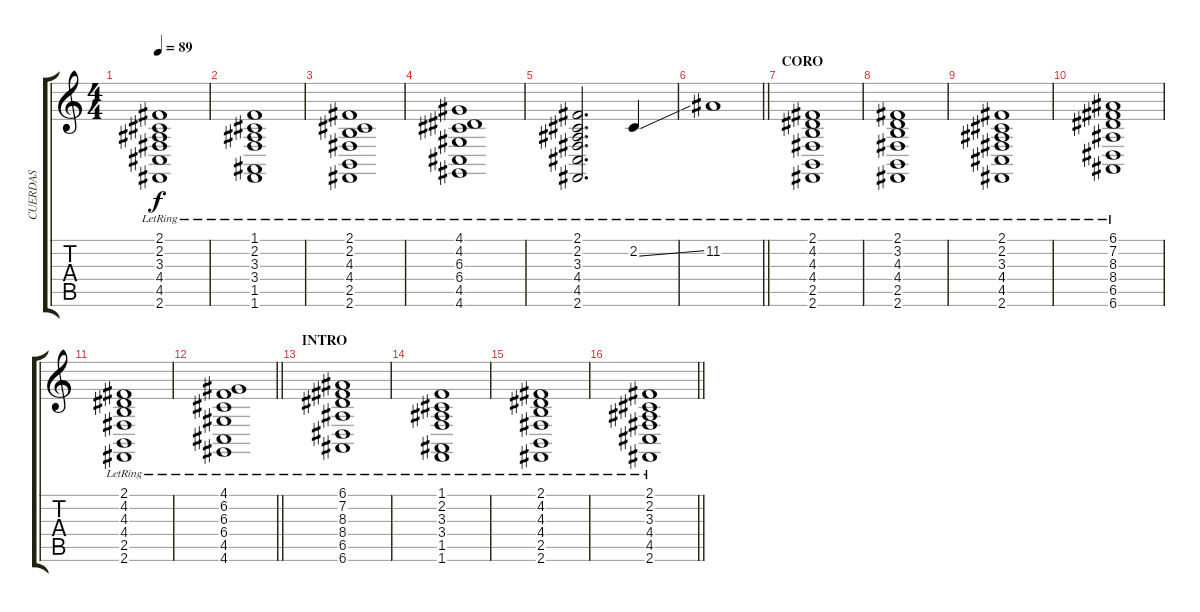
\track ("CUERDAS" "CUERDAS") {instrument synthstrings2}
\staff {score tabs}
\tuning (E4 B3 G3 D3 A2 E2) {hide}
\ts (4 4)
\tempo 89
\clef g2
\ks c
(2.1{lr} 2.2{lr} 3.3{lr} 4.4{lr} 4.5{lr} 2.6{lr}).1{dy f} |
(1.1{lr} 2.2{lr} 3.3{lr} 3.4{lr} 1.5{lr} 1.6{lr}).1 |
(2.1{lr} 2.2{lr} 4.3{lr} 4.4{lr} 2.5{lr} 2.6{lr}).1 |
(4.1{lr} 4.2{lr} 6.3{lr} 6.4{lr} 4.5{lr} 4.6{lr}).1 |
(2.1{lr} 2.2{lr} 3.3{lr} 4.4{lr} 4.5{lr} 2.6{lr}).2{d} 2.2{ss lr}.4{volume 14} |
\barLineRight lightlight
11.2{lr}.1 |
\section ("" "CORO")
(2.1{lr} 4.2{lr} 4.3{lr} 4.4{lr} 2.5{lr} 2.6{lr}).1 |
(2.1{lr} 3.2{lr} 4.3{lr} 4.4{lr} 2.5{lr} 2.6{lr}).1 |
(2.1{lr} 2.2{lr} 3.3{lr} 4.4{lr} 4.5{lr} 2.6{lr}).1 |
(6.1{lr} 7.2{lr} 8.3{lr} 8.4{lr} 6.5{lr} 6.6{lr}).1 |
(2.1{lr} 4.2{lr} 4.3{lr} 4.4{lr} 2.5{lr} 2.6{lr}).1 |
\barLineRight lightlight
(4.1{lr} 6.2{lr} 6.3{lr} 6.4{lr} 4.5{lr} 4.6{lr}).1 |
\section ("" "INTRO")
(6.1{lr} 7.2{lr} 8.3{lr} 8.4{lr} 6.5{lr} 6.6{lr}).1 |
(1.1{lr} 2.2{lr} 3.3{lr} 3.4{lr} 1.5{lr} 1.6{lr}).1 |
(2.1{lr} 4.2{lr} 4.3{lr} 4.4{lr} 2.5{lr} 2.6{lr}).1 |
\barLineRight lightlight
(2.1{lr} 2.2{lr} 3.3{lr} 4.4{lr} 4.5{lr} 2.6{lr}).1
